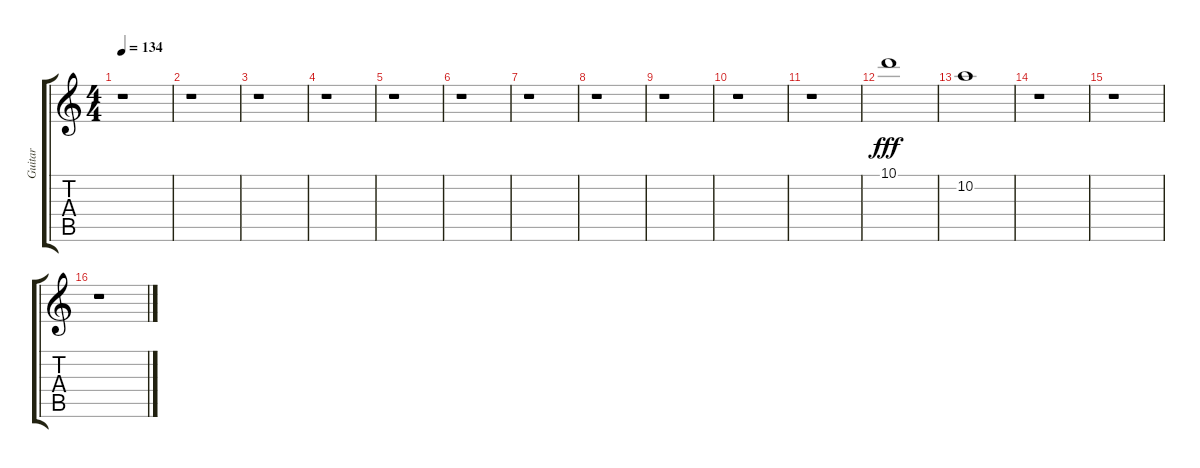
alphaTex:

\track ("Guitar" "Guitar") {instrument overdrivenguitar}
\staff {score tabs}
\tuning (E4 B3 G3 D3 A2 E2) {hide}
\ts (4 4)
\tempo 134
\clef g2
\ks c
r.1{dy ff} |
r.1 |
r.1 |
r.1 |
r.1 |
r.1 |
r.1 |
r.1 |
r.1 |
r.1 |
r.1 |
10.1.1{dy fff volume 11 balance 4} |
10.2.1 |
r.1 |
r.1 |
r.1
